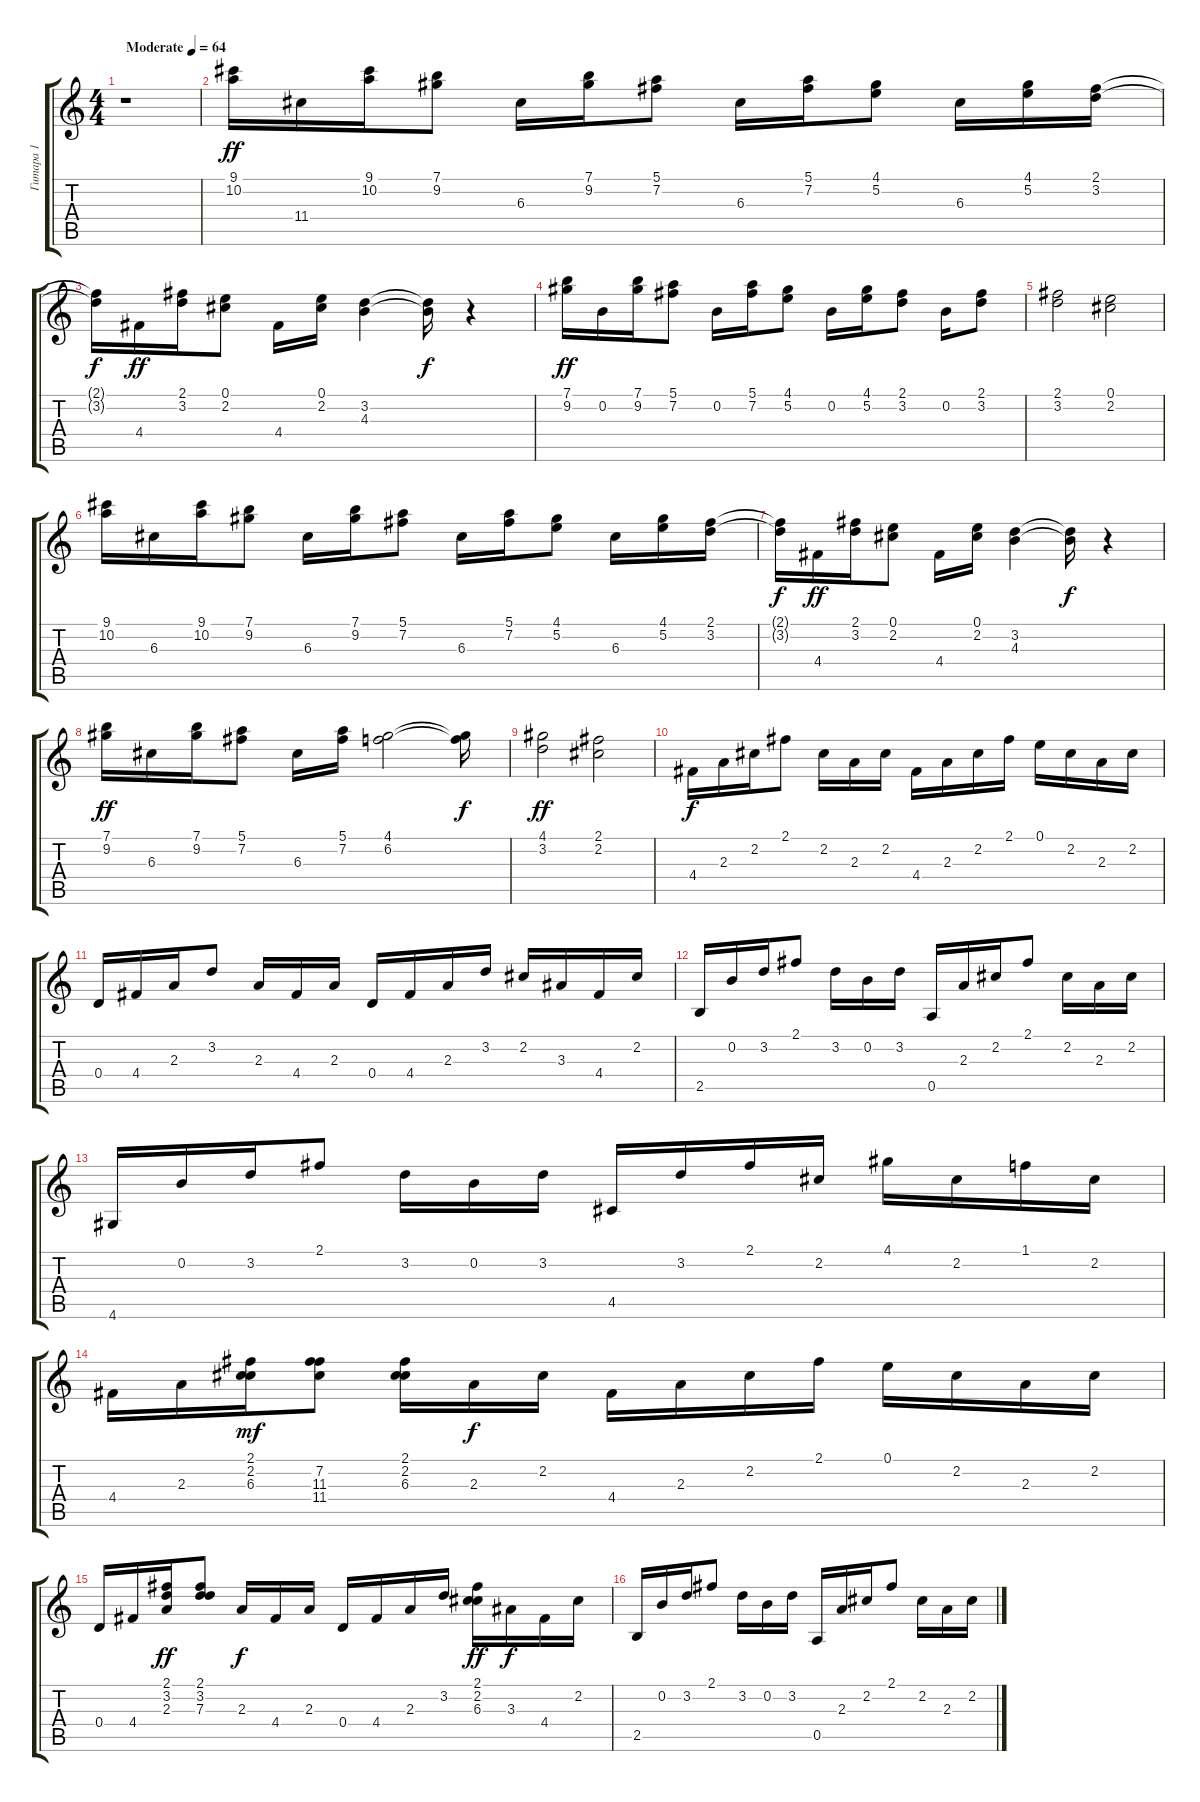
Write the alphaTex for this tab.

\track ("Гитара 1" "Гитара 1") {instrument acousticguitarsteel}
\staff {score tabs}
\tuning (E4 B3 G3 D3 A2 E2) {hide}
\ts (4 4)
\tempo (64 "Moderate")
\clef g2
\ks c
r.1{dy ff instrument acousticguitarsteel} |
(9.1 10.2).16 11.4.16 (9.1 10.2).16 (7.1 9.2).8 6.3.16 (7.1 9.2).16 (5.1 7.2).8 6.3.16 (5.1 7.2).16 (4.1 5.2).8 6.3.16 (4.1 5.2).16 (2.1 3.2).16 |
(2.1{t} 3.2{t}).16{dy f} 4.4.16{dy ff} (2.1 3.2).16 (0.1 2.2).8 4.4.16 (0.1 2.2).16 (3.2 4.3).4 (3.2{t} 4.3{t}).16{dy f} r.4 |
(7.1 9.2).16{dy ff} 0.2.16 (7.1 9.2).16 (5.1 7.2).8 0.2.16 (5.1 7.2).16 (4.1 5.2).8 0.2.16 (4.1 5.2).16 (2.1 3.2).8 0.2.16 (2.1 3.2).8 |
(2.1 3.2).2 (0.1 2.2).2 |
(9.1 10.2).16 6.3.16 (9.1 10.2).16 (7.1 9.2).8 6.3.16 (7.1 9.2).16 (5.1 7.2).8 6.3.16 (5.1 7.2).16 (4.1 5.2).8 6.3.16 (4.1 5.2).16 (2.1 3.2).16 |
(2.1{t} 3.2{t}).16{dy f} 4.4.16{dy ff} (2.1 3.2).16 (0.1 2.2).8 4.4.16 (0.1 2.2).16 (3.2 4.3).4 (3.2{t} 4.3{t}).16{dy f} r.4 |
(7.1 9.2).16{dy ff} 6.3.16 (7.1 9.2).16 (5.1 7.2).8 6.3.16 (5.1 7.2).16 (4.1 6.2).2 (4.1{t} 6.2{t}).16{dy f} |
(4.1 3.2).2{dy ff} (2.1 2.2).2 |
4.4.16{dy f volume 12} 2.3.16{volume 8} 2.2.16 2.1.8 2.2.16 2.3.16 2.2.16 4.4.16 2.3.16 2.2.16 2.1.16 0.1.16 2.2.16 2.3.16 2.2.16 |
0.4.16 4.4.16 2.3.16 3.2.8 2.3.16 4.4.16 2.3.16 0.4.16 4.4.16 2.3.16 3.2.16 2.2.16 3.3.16 4.4.16 2.2.16 |
2.5.16 0.2.16 3.2.16 2.1.8 3.2.16 0.2.16 3.2.16 0.5.16 2.3.16 2.2.16 2.1.8 2.2.16 2.3.16 2.2.16 |
4.6.16 0.2.16 3.2.16 2.1.8 3.2.16 0.2.16 3.2.16 4.5.16 3.2.16 2.1.16 2.2.16 4.1.16 2.2.16 1.1.16 2.2.16 |
4.4.16 2.3.16{volume 12} (2.1 2.2 6.3).16{dy mf} (7.2 11.3 11.4).8 (2.1 2.2 6.3).16 2.3.16{dy f} 2.2.16 4.4.16 2.3.16 2.2.16 2.1.16 0.1.16{volume 12} 2.2.16{volume 11} 2.3.16{volume 11} 2.2.16{volume 10} |
0.4.16 4.4.16 (2.1 3.2 2.3).16{dy ff} (2.1 3.2 7.3).8 2.3.16{dy f} 4.4.16 2.3.16 0.4.16 4.4.16 2.3.16 3.2.16 (2.1 2.2 6.3).16{dy ff} 3.3.16{dy f} 4.4.16 2.2.16 |
2.5.16 0.2.16 3.2.16 2.1.8 3.2.16 0.2.16 3.2.16 0.5.16 2.3.16 2.2.16 2.1.8 2.2.16 2.3.16 2.2.16
